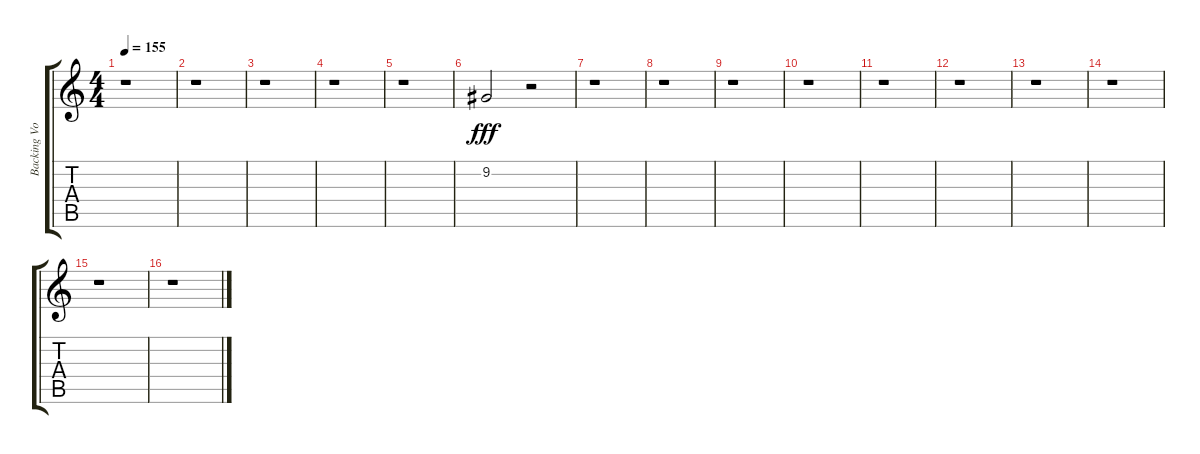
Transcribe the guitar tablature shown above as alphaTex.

\track ("Backing Voices" "Backing Vo") {instrument lead8bassandlead}
\staff {score tabs}
\tuning (E4 B3 G3 D3 A2 E2) {hide}
\ts (4 4)
\tempo 155
\clef g2
\ks c
r.1{dy f} |
r.1 |
r.1 |
r.1 |
r.1 |
9.2.2{dy fff} r.2 |
r.1 |
r.1 |
r.1 |
r.1 |
r.1 |
r.1 |
r.1 |
r.1 |
r.1 |
r.1
